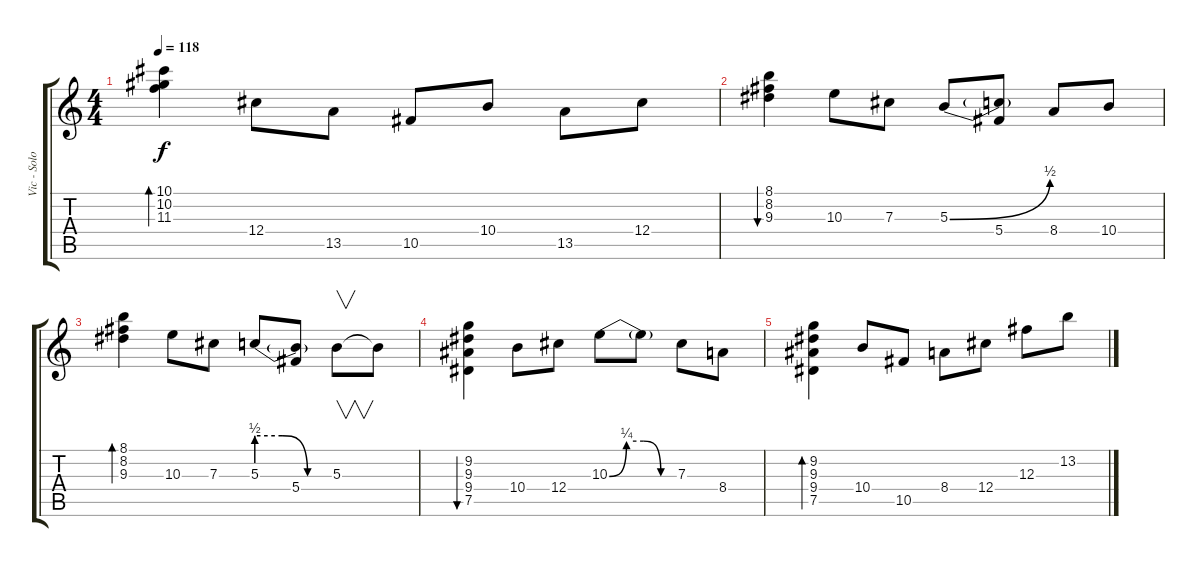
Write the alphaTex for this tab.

\track ("Vic - Solo" "Vic - Solo") {instrument acousticguitarsteel}
\staff {score tabs}
\tuning (Eb4 Bb3 Gb3 Db3 Ab2 Eb2) {hide}
\ts (4 4)
\tempo 118
\clef g2
\ks c
(10.1 10.2 11.3).4{bd 120 dy f} 12.4.8 13.5.8 10.5.8 10.4.8 13.5.8 12.4.8 |
(8.1 8.2 9.3).4{bu 120} 10.3.8 7.3.8 5.3{be (bend 0 0 60 2)}.8 (5.3{t} 5.4).8 8.4.8 10.4.8 |
(8.1 8.2 9.3).4{bd 120} 10.3.8 7.3.8 5.3{be (custom 0 2 20 2 40 0 60 0)}.8 (5.3{t} 5.4).8 5.3.8{v} 5.3{t}.8 |
(9.2 9.3 9.4 7.5).4{bu 120} 10.4.8 12.4.8 10.3{be (custom 0 0 15 1 30 1 45 0 60 0)}.8 10.3{t}.8 7.3.8 8.4.8 |
(9.2 9.3 9.4 7.5).4{bd 120} 10.4.8 10.5.8 8.4.8 12.4.8 12.3.8 13.2.8
